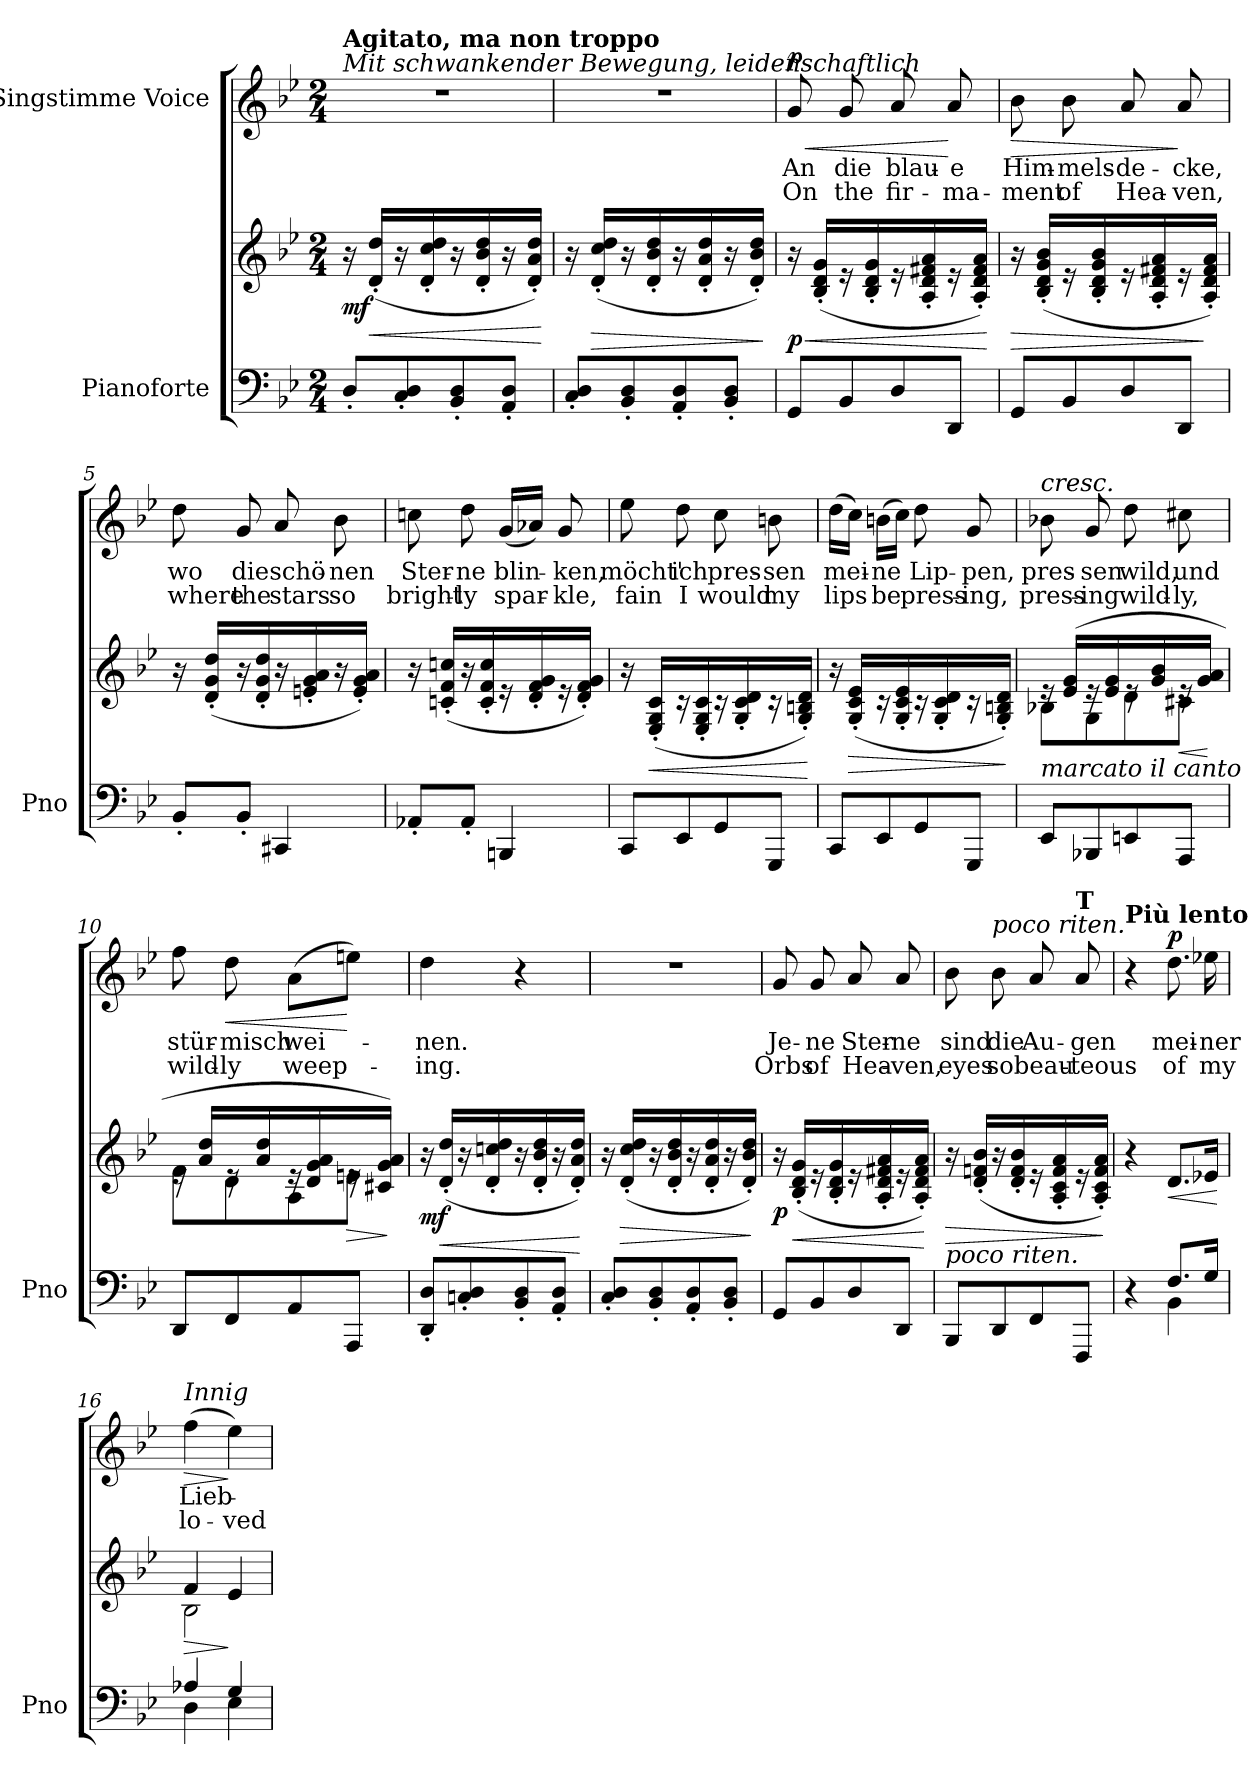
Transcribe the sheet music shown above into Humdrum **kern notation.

**kern	**kern	**dynam	**kern	**text	**text	**dynam
*part2	*part2	*part2	*part1	*part1	*part1	*part1
*staff3	*staff2	*staff2/3	*staff1	*staff1	*staff1	*staff1
*I"Pianoforte	*	*	*I"Singstimme Voice	*	*	*
*I'Pno	*	*	*	*	*	*
*clefF4	*clefG2	*	*clefG2	*	*	*
*k[b-e-]	*k[b-e-]	*	*k[b-e-]	*	*	*
*M2/4	*M2/4	*	*M2/4	*	*	*
=1	=1	=1	=1	=1	=1	=1
!	!	!	!LO:TX:a:i:t=Mit schwankender Bewegung, leidenschaftlich	!	!	!
!	!	!	!LO:TX:a:B:t=Agitato, ma non troppo	!	!	!
!	!	!LO:DY:b	!	!	!	!
8D'/L	16r	mf	2r	.	.	.
!	!	!LO:HP:b	!	!	!	!
.	(<16d/' 16dd/'LL	<	.	.	.	.
8C/' 8D/'	16r	.	.	.	.	.
.	16d/' 16cc/' 16dd/'	.	.	.	.	.
8BB-/' 8D/'	16r	.	.	.	.	.
.	16d/' 16b-/' 16dd/'	.	.	.	.	.
8AA/' 8D/'J	16r	.	.	.	.	.
.	16d/' 16a/' 16dd/'JJ)	.	.	.	.	.
.	.	[	.	.	.	.
=2	=2	=2	=2	=2	=2	=2
8C/' 8D/'L	16r	.	2r	.	.	.
!	!	!LO:HP:b	!	!	!	!
.	(<16d/' 16cc/' 16dd/'LL	>	.	.	.	.
8BB-/' 8D/'	16r	.	.	.	.	.
.	16d/' 16b-/' 16dd/'	.	.	.	.	.
8AA/' 8D/'	16r	.	.	.	.	.
.	16d/' 16a/' 16dd/'	.	.	.	.	.
8BB-/' 8D/'J	16r	.	.	.	.	.
.	16d/' 16b-/' 16dd/'JJ)	.	.	.	.	.
.	.	]	.	.	.	.
=3	=3	=3	=3	=3	=3	=3
!	!	!LO:HP:b	!	!LO:LY:b	!LO:LY:b	!LO:HP:b
!	!	!LO:DY:n=1:b	!	!	!	!LO:DY:n=1:a
8GG/L	16r	< p	8g/	An	On	< p
.	(<16B-/' 16d/' 16g/'LL	.	.	.	.	.
!	!	!	!	!LO:LY:b	!LO:LY:b	!
8BB-/	16r	.	8g/	die	the	.
.	16B-/' 16d/' 16g/'	.	.	.	.	.
!	!	!	!	!LO:LY:b	!LO:LY:b	!
8D/	16r	.	8a/	blau-	fir-	.
.	16A/' 16d/' 16f#X/' 16a/'	.	.	.	.	.
!	!	!	!	!LO:LY:b	!LO:LY:b	!
8DD/J	16r	.	8a/	-e	-ma-	[
.	16A/' 16d/' 16f#/' 16a/'JJ)	.	.	.	.	.
.	.	[	.	.	.	.
=4	=4	=4	=4	=4	=4	=4
!	!	!LO:HP:b	!	!LO:LY:b	!LO:LY:b	!LO:HP:b
8GG/L	16r	>	8b-\	Him-	-ment	>
.	(<16B-/' 16d/' 16g/' 16b-/'LL	.	.	.	.	.
!	!	!	!	!LO:LY:b	!LO:LY:b	!
8BB-/	16r	.	8b-\	-mels-	of	.
.	16B-/' 16d/' 16g/' 16b-/'	.	.	.	.	.
!	!	!	!	!LO:LY:b	!LO:LY:b	!
8D/	16r	.	8a/	-de-	Hea-	.
.	16A/' 16d/' 16f#X/' 16a/'	.	.	.	.	.
!	!	!	!	!LO:LY:b	!LO:LY:b	!
8DD/J	16r	.	8a/	-cke,	-ven,	]
.	16A/' 16d/' 16f#/' 16a/'JJ)	]	.	.	.	.
=5	=5	=5	=5	=5	=5	=5
!	!	!	!	!LO:LY:b	!LO:LY:b	!
8BB-'/L	16r	.	8dd\	wo	where	.
.	(<16d/' 16g/' 16dd/'LL	.	.	.	.	.
!	!	!	!	!LO:LY:b	!LO:LY:b	!
8BB-'/J	16r	.	8g/	die	the	.
.	16d/' 16g/' 16dd/'	.	.	.	.	.
!	!	!	!	!LO:LY:b	!LO:LY:b	!
4CC#X/	16r	.	8a/	schö-	stars	.
.	16en/' 16g/' 16a/'	.	.	.	.	.
!	!	!	!	!LO:LY:b	!LO:LY:b	!
.	16r	.	8b-\	-nen	so	.
.	16e/' 16g/' 16a/'JJ)	.	.	.	.	.
!!LO:LB:g=z
=6	=6	=6	=6	=6	=6	=6
!	!	!	!	!LO:LY:b	!LO:LY:b	!
8AA-X'/L	16r	.	8ccn\	Ster-	bright-	.
.	(<16cn/' 16f/' 16ccn/'LL	.	.	.	.	.
!	!	!	!	!LO:LY:b	!LO:LY:b	!
8AA-'/J	16r	.	8dd\	-ne	-ly	.
.	16c/' 16f/' 16cc/'	.	.	.	.	.
!	!	!	!	!LO:LY:b	!LO:LY:b	!
4BBBn/	16r	.	(<16g/LL	blin-	spar-	.
.	16d/' 16f/' 16g/'	.	16a-X/JJ)	.	.	.
!	!	!	!	!LO:LY:b	!LO:LY:b	!
.	16r	.	8g/	-ken,	-kle,	.
.	16d/' 16f/' 16g/'JJ)	.	.	.	.	.
=7	=7	=7	=7	=7	=7	=7
!	!	!	!	!LO:LY:b	!LO:LY:b	!
8CC/L	16r	.	8ee-\	möcht'	fain	.
!	!	!LO:HP:b	!	!	!	!
.	(<16E-/' 16G/' 16c/'LL	<	.	.	.	.
!	!	!	!	!LO:LY:b	!LO:LY:b	!
8EE-/	16r	.	8dd\	ich	I	.
.	16E-/' 16G/' 16c/'	.	.	.	.	.
!	!	!	!	!LO:LY:b	!LO:LY:b	!
8GG/	16r	.	8cc\	pres-	would	.
.	16G/' 16c/' 16d/'	.	.	.	.	.
!	!	!	!	!LO:LY:b	!LO:LY:b	!
8GGG/J	16r	.	8bn\	-sen	my	.
.	16G/' 16Bn/' 16d/'JJ)	.	.	.	.	.
.	.	[	.	.	.	.
=8	=8	=8	=8	=8	=8	=8
!	!	!	!	!LO:LY:b	!LO:LY:b	!
8CC/L	16r	.	(>16dd\LL	mei-	lips	.
!	!	!LO:HP:b	!	!	!	!
.	(<16G/' 16c/' 16e-/'LL	>	16cc\JJ)	.	.	.
!	!	!	!	!LO:LY:b	!LO:LY:b	!
8EE-/	16r	.	(>16bn\LL	-ne	be	.
.	16G/' 16c/' 16e-/'	.	16cc\JJ)	.	.	.
!	!	!	!	!LO:LY:b	!LO:LY:b	!
8GG/	16r	.	8dd\	Lip-	press-	.
.	16G/' 16c/' 16d/'	.	.	.	.	.
!	!	!	!	!LO:LY:b	!LO:LY:b	!
8GGG/J	16r	.	8g/	-pen,	-ing,	.
.	16G/' 16Bn/' 16d/'JJ)	.	.	.	.	.
.	.	]	.	.	.	.
=9	=9	=9	=9	=9	=9	=9
*	*^	*	*	*	*	*
!	!	!	!	!LO:TX:a:i:t=cresc.	!	!	!
!	!LO:TX:b:i:t=marcato il canto	!	!	!	!	!	!
!	!	!	!	!	!LO:LY:b	!LO:LY:b	!
8EE-/L	16re	8B-X\L	.	8b-X\	pres-	press-	.
.	(>16e-/ 16g/LL	.	.	.	.	.	.
!	!	!	!	!	!LO:LY:b	!LO:LY:b	!
8BBB-X/	16re	8G\	.	8g/	-sen	-ing	.
.	16e-/ 16g/	.	.	.	.	.	.
!	!	!	!	!	!LO:LY:b	!LO:LY:b	!
8EEn/	16re	8d\	.	8dd\	wild,	wild-	.
.	16g/ 16b-/	.	.	.	.	.	.
!	!	!	!LO:HP:b	!	!LO:LY:b	!LO:LY:b	!
8AAA/J	16re	8c#X\J	<	8cc#X\	und	-ly,	.
.	16g/ 16a/JJ	.	.	.	.	.	.
*	*v	*v	*	*	*	*	*
.	.	[	.	.	.	.
=10	=10	=10	=10	=10	=10	=10
*	*^	*	*	*	*	*
!	!	!	!	!	!LO:LY:b	!LO:LY:b	!
8DD/L	16re	8f\L	.	8ff\	stür-	wild-	.
.	16a/ 16dd/LL	.	.	.	.	.	.
!	!	!	!	!	!LO:LY:b	!LO:LY:b	!LO:HP:b
8FF/	16re	8d\	.	8dd\	-misch	-ly	<
.	16a/ 16dd/	.	.	.	.	.	.
!	!	!	!	!	!LO:LY:b	!LO:LY:b	!
8AA/	16re	8A\	.	(>8a\L	wei-	weep-	.
.	16d/ 16g/ 16a/	.	.	.	.	.	.
!	!	!	!LO:HP:b	!	!	!	!
8AAA/J	16re	8en\J	>	8een\J)	.	.	[
.	16c#X/ 16g/ 16a/JJ)	.	.	.	.	.	.
*	*v	*v	*	*	*	*	*
.	.	]	.	.	.	.
!!LO:LB:g=z
=11	=11	=11	=11	=11	=11	=11
!	!	!LO:DY:b	!	!LO:LY:b	!LO:LY:b	!
8DD/' 8D/'L	16r	mf	4dd\	-nen.	-ing.	.
!	!	!LO:HP:b	!	!	!	!
.	(<16d/' 16dd/'LL	<	.	.	.	.
8Cn/' 8D/'	16r	.	.	.	.	.
.	16d/' 16ccn/' 16dd/'	.	.	.	.	.
8BB-/' 8D/'	16r	.	4r	.	.	.
.	16d/' 16b-/' 16dd/'	.	.	.	.	.
8AA/' 8D/'J	16r	.	.	.	.	.
.	16d/' 16a/' 16dd/'JJ)	.	.	.	.	.
.	.	[	.	.	.	.
=12	=12	=12	=12	=12	=12	=12
8C/' 8D/'L	16r	.	2r	.	.	.
!	!	!LO:HP:b	!	!	!	!
.	(<16d/' 16cc/' 16dd/'LL	>	.	.	.	.
8BB-/' 8D/'	16r	.	.	.	.	.
.	16d/' 16b-/' 16dd/'	.	.	.	.	.
8AA/' 8D/'	16r	.	.	.	.	.
.	16d/' 16a/' 16dd/'	.	.	.	.	.
8BB-/' 8D/'J	16r	.	.	.	.	.
.	16d/' 16b-/' 16dd/'JJ)	.	.	.	.	.
.	.	]	.	.	.	.
=13	=13	=13	=13	=13	=13	=13
!	!	!LO:DY:b	!	!LO:LY:b	!LO:LY:b	!
8GG/L	16r	p	8g/	Je-	Orbs	.
!	!	!LO:HP:b	!	!	!	!
.	(<16B-/' 16d/' 16g/'LL	<	.	.	.	.
!	!	!	!	!LO:LY:b	!LO:LY:b	!
8BB-/	16r	.	8g/	-ne	of	.
.	16B-/' 16d/' 16g/'	.	.	.	.	.
!	!	!	!	!LO:LY:b	!LO:LY:b	!
8D/	16r	.	8a/	Ster-	Hea-	.
.	16A/' 16d/' 16f#X/' 16a/'	.	.	.	.	.
!	!	!	!	!LO:LY:b	!LO:LY:b	!
8DD/J	16r	.	8a/	-ne	-ven,	.
.	16A/' 16d/' 16f#/' 16a/'JJ)	.	.	.	.	.
.	.	[	.	.	.	.
=14	=14	=14	=14	=14	=14	=14
!LO:TX:a:i:t=poco riten.	!	!	!	!	!	!
!	!	!LO:HP:b	!	!LO:LY:b	!LO:LY:b	!
8BBB-/L	16r	>	8b-\	sind	eyes	.
.	(<16d/' 16fn/' 16b-/'LL	.	.	.	.	.
!	!	!	!LO:TX:a:i:t=poco riten.	!	!	!
!	!	!	!	!LO:LY:b	!LO:LY:b	!
8DD/	16r	.	8b-\	die	so	.
.	16d/' 16f/' 16b-/'	.	.	.	.	.
!	!	!	!	!LO:LY:b	!LO:LY:b	!
8FF/	16r	.	8a/	Au-	beau-	.
.	16A/' 16c/' 16f/' 16a/'	.	.	.	.	.
!	!	!	!LO:TX:a:B:t=T	!	!	!
!	!	!	!	!LO:LY:b	!LO:LY:b	!
8FFF/J	16r	.	8a/	-gen	-teous	.
.	16A/' 16c/' 16f/' 16a/'JJ)	.	.	.	.	.
.	.	]	.	.	.	.
=15	=15	=15	=15	=15	=15	=15
*^	*	*	*	*	*	*
!	!	!	!	!LO:TX:a:B:t=Più lento	!	!	!
4r	4ryy	4r	.	4r	.	.	.
!	!	!	!LO:HP:b	!	!LO:LY:b	!LO:LY:b	!LO:DY:a
8.F/L	4BB-\	8.d/L	<	8.dd\	mei-	of	p
!	!	!	!	!	!LO:LY:b	!LO:LY:b	!
16G/Jk	.	16e-X/Jk	.	16ee-X\	-ner	my	.
*v	*v	*	*	*	*	*	*
.	.	[	.	.	.	.
=16	=16	=16	=16	=16	=16	=16
*^	*	*	*	*	*	*
!	!	!	!	!LO:TX:a:i:t=Innig	!	!	!
!	!	!	!LO:HP:b	!	!LO:LY:b	!LO:LY:b	!LO:HP:b
*	*	*^	*	*	*	*	*
4A-X/	4D\	4f/	2B-\	>	(>4ff\	Lieb-	lo-	>
!	!	!	!	!	!	!	!LO:LY:b	!
4G/	4E-\	4e-/	.	]	4ee-\)	.	-ved	]
*v	*v	*	*	*	*	*	*	*
*	*v	*v	*	*	*	*	*
=	=	=	=	=	=	=
*-	*-	*-	*-	*-	*-	*-
